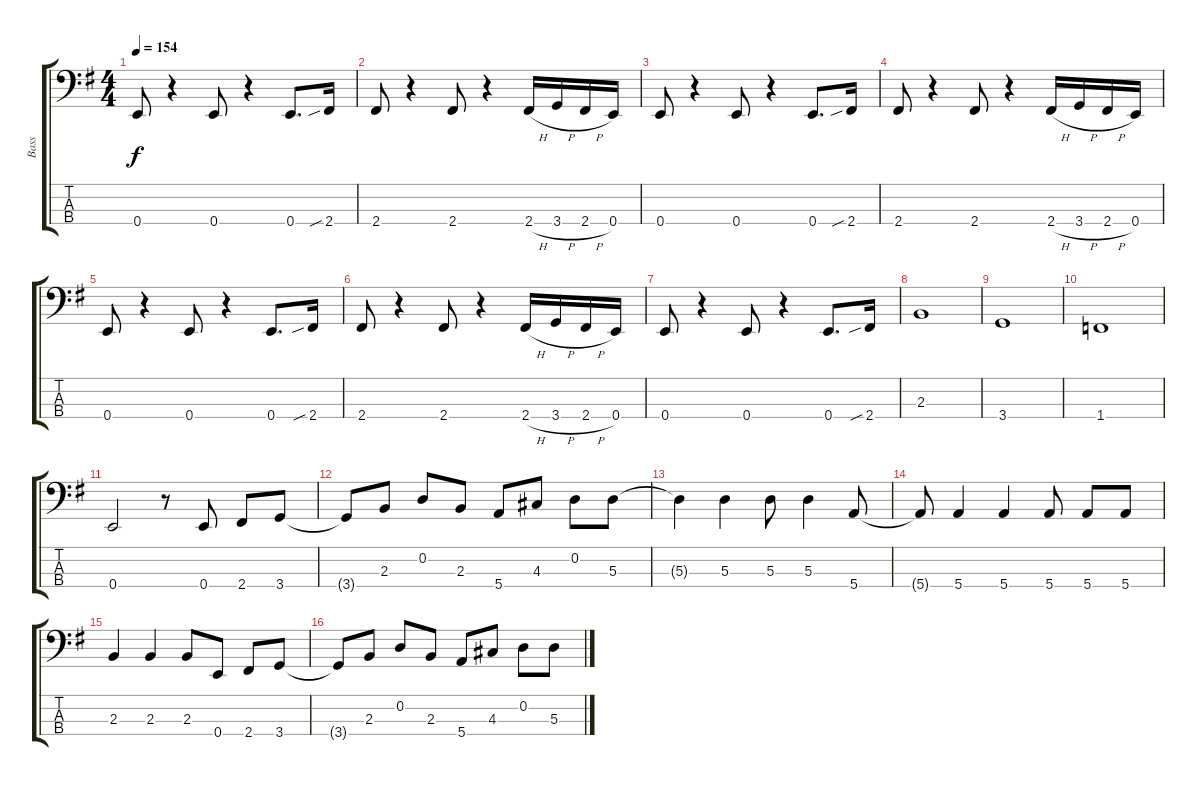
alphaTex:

\track ("Bass" "Bass") {instrument electricbassfinger}
\staff {score tabs}
\tuning (G2 D2 A1 E1) {hide}
\ts (4 4)
\tempo 154
\clef f4
\ks g
0.4.8{dy f} r.4 0.4.8 r.4 0.4.8{d} 2.4{sib}.16 |
2.4.8 r.4 2.4.8 r.4 2.4{h}.16 3.4{h}.16 2.4{h}.16 0.4.16 |
0.4.8 r.4 0.4.8 r.4 0.4.8{d} 2.4{sib}.16 |
2.4.8 r.4 2.4.8 r.4 2.4{h}.16 3.4{h}.16 2.4{h}.16 0.4.16 |
0.4.8 r.4 0.4.8 r.4 0.4.8{d} 2.4{sib}.16 |
2.4.8 r.4 2.4.8 r.4 2.4{h}.16 3.4{h}.16 2.4{h}.16 0.4.16 |
0.4.8 r.4 0.4.8 r.4 0.4.8{d} 2.4{sib}.16 |
2.3.1 |
3.4.1 |
1.4.1 |
0.4.2 r.8 0.4.8 2.4.8 3.4.8 |
3.4{t}.8 2.3.8 0.2.8 2.3.8 5.4.8 4.3.8 0.2.8 5.3.8 |
5.3{t}.4 5.3.4 5.3.8 5.3.4 5.4.8 |
5.4{t}.8 5.4.4 5.4.4 5.4.8 5.4.8 5.4.8 |
2.3.4 2.3.4 2.3.8 0.4.8 2.4.8 3.4.8 |
3.4{t}.8 2.3.8 0.2.8 2.3.8 5.4.8 4.3.8 0.2.8 5.3.8
